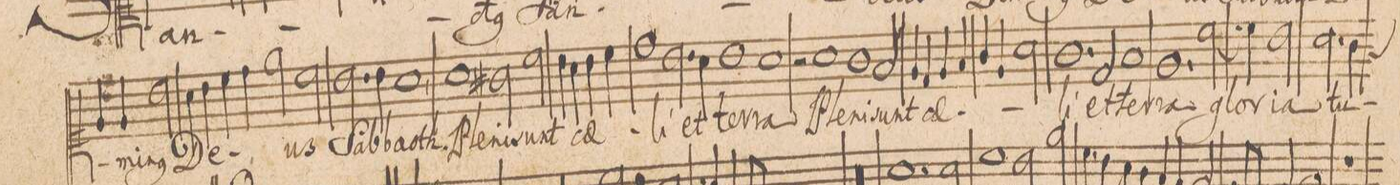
**kern	**text
*I"CANTVS.	*
*clefC1	*
*k[]	*
*met(c|)	*
*M2/1	*
4e/]	.
4e/	-mi-
2b\	-n(us)
4a\	De-
4b\	.
4cc\	.
4dd\	.
=13-	=13-
2ee\	.
2cc\	-us
2.b\	Sab-
4b\	-ba-
=14-	=14-
1a\,<	-oth.
1a\	Ple-
=15-	=15-
2g#X\	-ni
2cc\	sunt
4b\	cae-
4a\	.
4b\	.
4cc\	.
=16-	=16-
1dd\	.
2.b\	-li
4a\	et
=17-	=17-
1b\	ter-
1a\	-ra
=18-	=18-
2r	.
1a\	Ple-
1gny/	-ni
=19-	=19-
2f/	sunt
4e/	cae-
4d/	.
4e/	.
4f/	.
=20-	=20-
4g/	.
4e/	.
2a\	.
1.g\	-li
=21-	=21-
2d/	et
1f/	ter-
=22-	=22-
1.e/	-ra
[<2cc\	glo-
=23-	=23-
4cc\]	.
4cc\	-ri-
2b\	-a
2.a\	tu-
*custos:f	*
4g\	.
=24-	=24-
*-	*-
